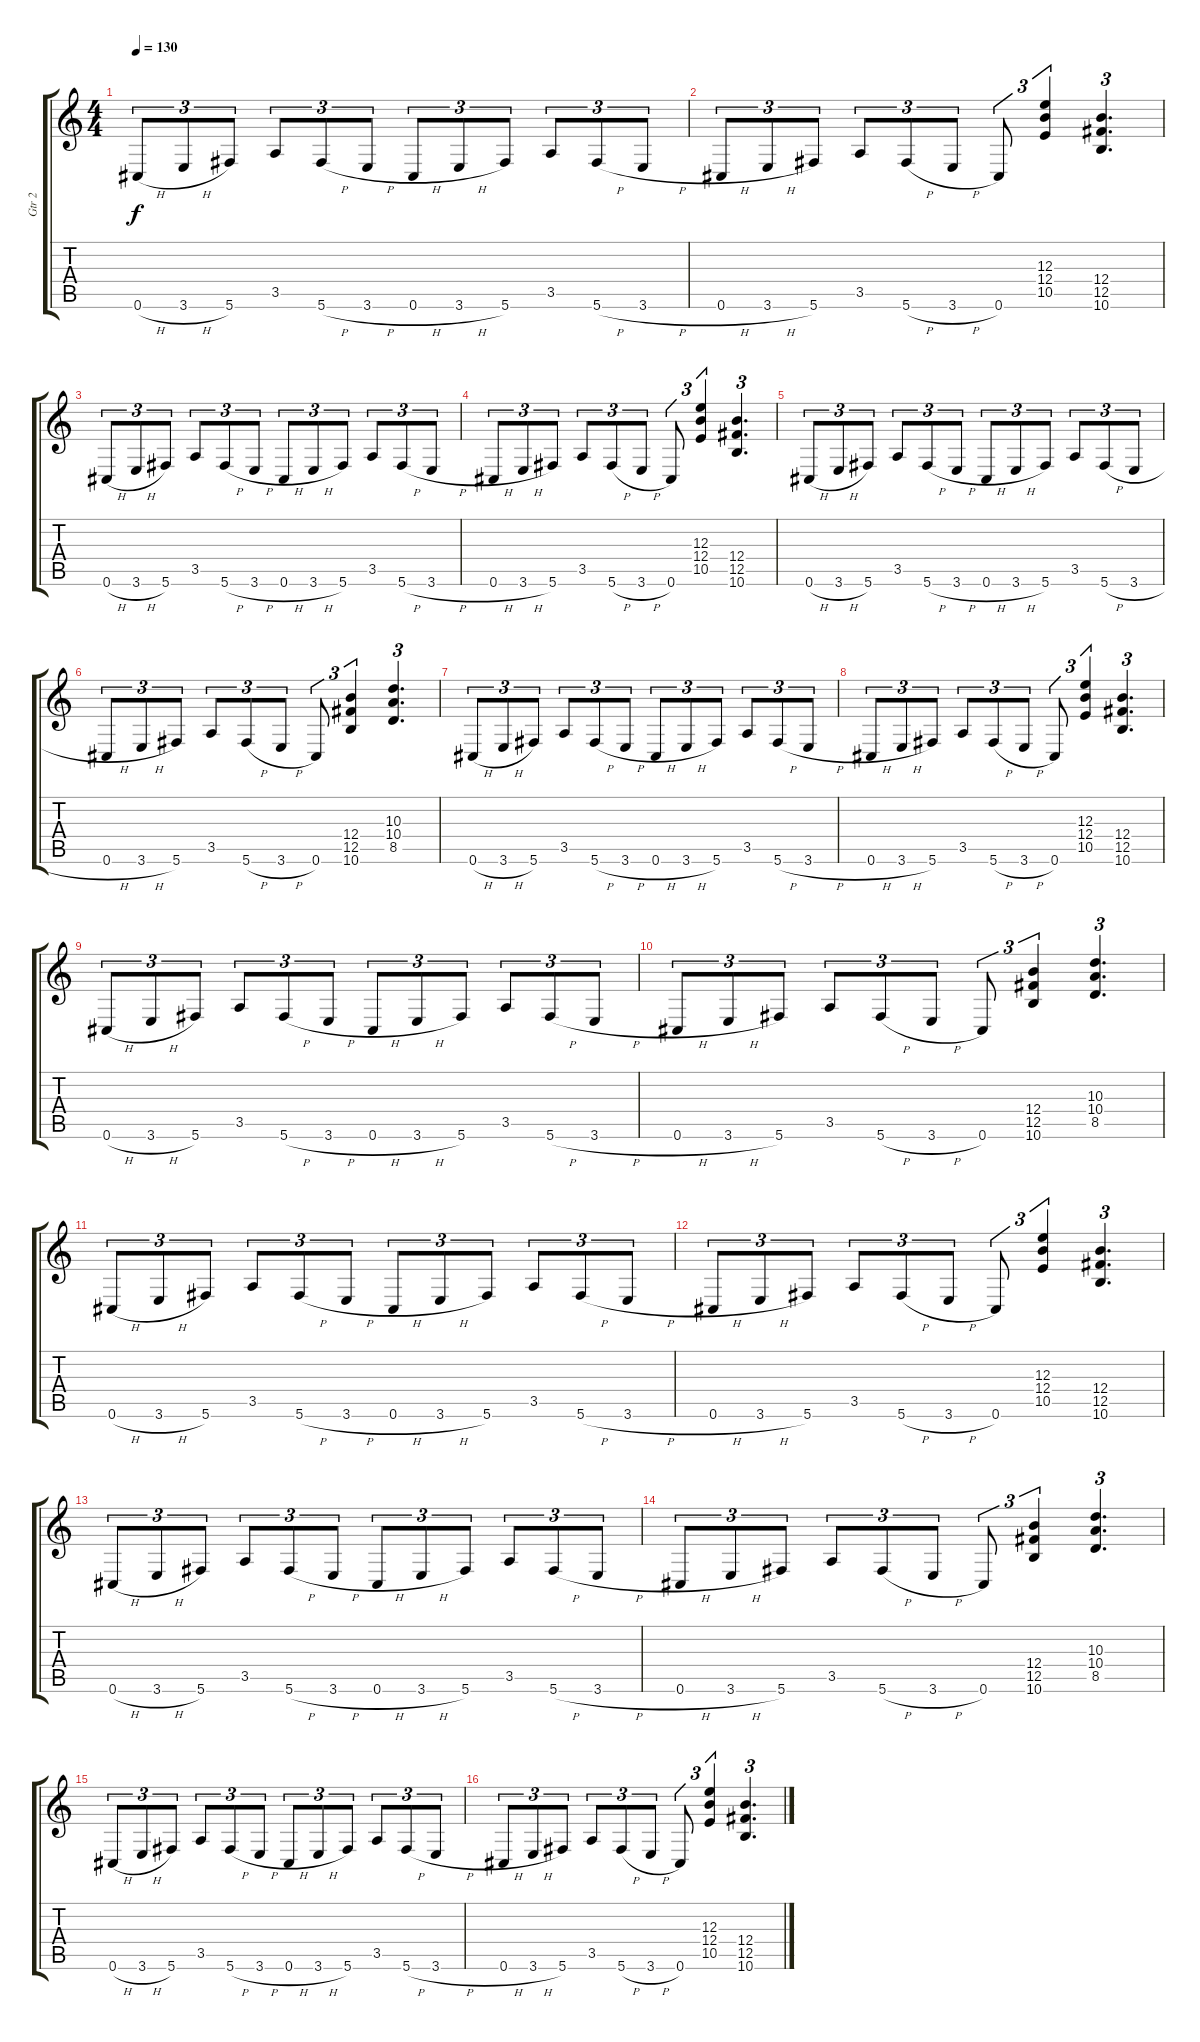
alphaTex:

\track ("Gtr 2" "Gtr 2") {instrument overdrivenguitar}
\staff {score tabs}
\tuning (Db4 Ab3 E3 B2 Gb2 Db2) {hide}
\ts (4 4)
\tempo 130
\clef g2
\ks c
0.6{h}.8{tu (3 2) dy f} 3.6{h}.8{tu (3 2)} 5.6.8{tu (3 2)} 3.5.8{tu (3 2)} 5.6{h}.8{tu (3 2)} 3.6{h}.8{tu (3 2)} 0.6{h}.8{tu (3 2)} 3.6{h}.8{tu (3 2)} 5.6.8{tu (3 2)} 3.5.8{tu (3 2)} 5.6{h}.8{tu (3 2)} 3.6{h}.8{tu (3 2)} |
0.6{h}.8{tu (3 2)} 3.6{h}.8{tu (3 2)} 5.6.8{tu (3 2)} 3.5.8{tu (3 2)} 5.6{h}.8{tu (3 2)} 3.6{h}.8{tu (3 2)} 0.6.8{tu (3 2)} (12.3 12.4 10.5).4{tu (3 2)} (12.4 12.5 10.6).4{d tu (3 2)} |
0.6{h}.8{tu (3 2)} 3.6{h}.8{tu (3 2)} 5.6.8{tu (3 2)} 3.5.8{tu (3 2)} 5.6{h}.8{tu (3 2)} 3.6{h}.8{tu (3 2)} 0.6{h}.8{tu (3 2)} 3.6{h}.8{tu (3 2)} 5.6.8{tu (3 2)} 3.5.8{tu (3 2)} 5.6{h}.8{tu (3 2)} 3.6{h}.8{tu (3 2)} |
0.6{h}.8{tu (3 2)} 3.6{h}.8{tu (3 2)} 5.6.8{tu (3 2)} 3.5.8{tu (3 2)} 5.6{h}.8{tu (3 2)} 3.6{h}.8{tu (3 2)} 0.6.8{tu (3 2)} (12.3 12.4 10.5).4{tu (3 2)} (12.4 12.5 10.6).4{d tu (3 2)} |
0.6{h}.8{tu (3 2)} 3.6{h}.8{tu (3 2)} 5.6.8{tu (3 2)} 3.5.8{tu (3 2)} 5.6{h}.8{tu (3 2)} 3.6{h}.8{tu (3 2)} 0.6{h}.8{tu (3 2)} 3.6{h}.8{tu (3 2)} 5.6.8{tu (3 2)} 3.5.8{tu (3 2)} 5.6{h}.8{tu (3 2)} 3.6{h}.8{tu (3 2)} |
0.6{h}.8{tu (3 2)} 3.6{h}.8{tu (3 2)} 5.6.8{tu (3 2)} 3.5.8{tu (3 2)} 5.6{h}.8{tu (3 2)} 3.6{h}.8{tu (3 2)} 0.6.8{tu (3 2)} (12.4 12.5 10.6).4{tu (3 2)} (10.3 10.4 8.5).4{d tu (3 2)} |
0.6{h}.8{tu (3 2)} 3.6{h}.8{tu (3 2)} 5.6.8{tu (3 2)} 3.5.8{tu (3 2)} 5.6{h}.8{tu (3 2)} 3.6{h}.8{tu (3 2)} 0.6{h}.8{tu (3 2)} 3.6{h}.8{tu (3 2)} 5.6.8{tu (3 2)} 3.5.8{tu (3 2)} 5.6{h}.8{tu (3 2)} 3.6{h}.8{tu (3 2)} |
0.6{h}.8{tu (3 2)} 3.6{h}.8{tu (3 2)} 5.6.8{tu (3 2)} 3.5.8{tu (3 2)} 5.6{h}.8{tu (3 2)} 3.6{h}.8{tu (3 2)} 0.6.8{tu (3 2)} (12.3 12.4 10.5).4{tu (3 2)} (12.4 12.5 10.6).4{d tu (3 2)} |
0.6{h}.8{tu (3 2)} 3.6{h}.8{tu (3 2)} 5.6.8{tu (3 2)} 3.5.8{tu (3 2)} 5.6{h}.8{tu (3 2)} 3.6{h}.8{tu (3 2)} 0.6{h}.8{tu (3 2)} 3.6{h}.8{tu (3 2)} 5.6.8{tu (3 2)} 3.5.8{tu (3 2)} 5.6{h}.8{tu (3 2)} 3.6{h}.8{tu (3 2)} |
0.6{h}.8{tu (3 2)} 3.6{h}.8{tu (3 2)} 5.6.8{tu (3 2)} 3.5.8{tu (3 2)} 5.6{h}.8{tu (3 2)} 3.6{h}.8{tu (3 2)} 0.6.8{tu (3 2)} (12.4 12.5 10.6).4{tu (3 2)} (10.3 10.4 8.5).4{d tu (3 2)} |
0.6{h}.8{tu (3 2)} 3.6{h}.8{tu (3 2)} 5.6.8{tu (3 2)} 3.5.8{tu (3 2)} 5.6{h}.8{tu (3 2)} 3.6{h}.8{tu (3 2)} 0.6{h}.8{tu (3 2)} 3.6{h}.8{tu (3 2)} 5.6.8{tu (3 2)} 3.5.8{tu (3 2)} 5.6{h}.8{tu (3 2)} 3.6{h}.8{tu (3 2)} |
0.6{h}.8{tu (3 2)} 3.6{h}.8{tu (3 2)} 5.6.8{tu (3 2)} 3.5.8{tu (3 2)} 5.6{h}.8{tu (3 2)} 3.6{h}.8{tu (3 2)} 0.6.8{tu (3 2)} (12.3 12.4 10.5).4{tu (3 2)} (12.4 12.5 10.6).4{d tu (3 2)} |
0.6{h}.8{tu (3 2)} 3.6{h}.8{tu (3 2)} 5.6.8{tu (3 2)} 3.5.8{tu (3 2)} 5.6{h}.8{tu (3 2)} 3.6{h}.8{tu (3 2)} 0.6{h}.8{tu (3 2)} 3.6{h}.8{tu (3 2)} 5.6.8{tu (3 2)} 3.5.8{tu (3 2)} 5.6{h}.8{tu (3 2)} 3.6{h}.8{tu (3 2)} |
0.6{h}.8{tu (3 2)} 3.6{h}.8{tu (3 2)} 5.6.8{tu (3 2)} 3.5.8{tu (3 2)} 5.6{h}.8{tu (3 2)} 3.6{h}.8{tu (3 2)} 0.6.8{tu (3 2)} (12.4 12.5 10.6).4{tu (3 2)} (10.3 10.4 8.5).4{d tu (3 2)} |
0.6{h}.8{tu (3 2)} 3.6{h}.8{tu (3 2)} 5.6.8{tu (3 2)} 3.5.8{tu (3 2)} 5.6{h}.8{tu (3 2)} 3.6{h}.8{tu (3 2)} 0.6{h}.8{tu (3 2)} 3.6{h}.8{tu (3 2)} 5.6.8{tu (3 2)} 3.5.8{tu (3 2)} 5.6{h}.8{tu (3 2)} 3.6{h}.8{tu (3 2)} |
0.6{h}.8{tu (3 2)} 3.6{h}.8{tu (3 2)} 5.6.8{tu (3 2)} 3.5.8{tu (3 2)} 5.6{h}.8{tu (3 2)} 3.6{h}.8{tu (3 2)} 0.6.8{tu (3 2)} (12.3 12.4 10.5).4{tu (3 2)} (12.4 12.5 10.6).4{d tu (3 2)}
